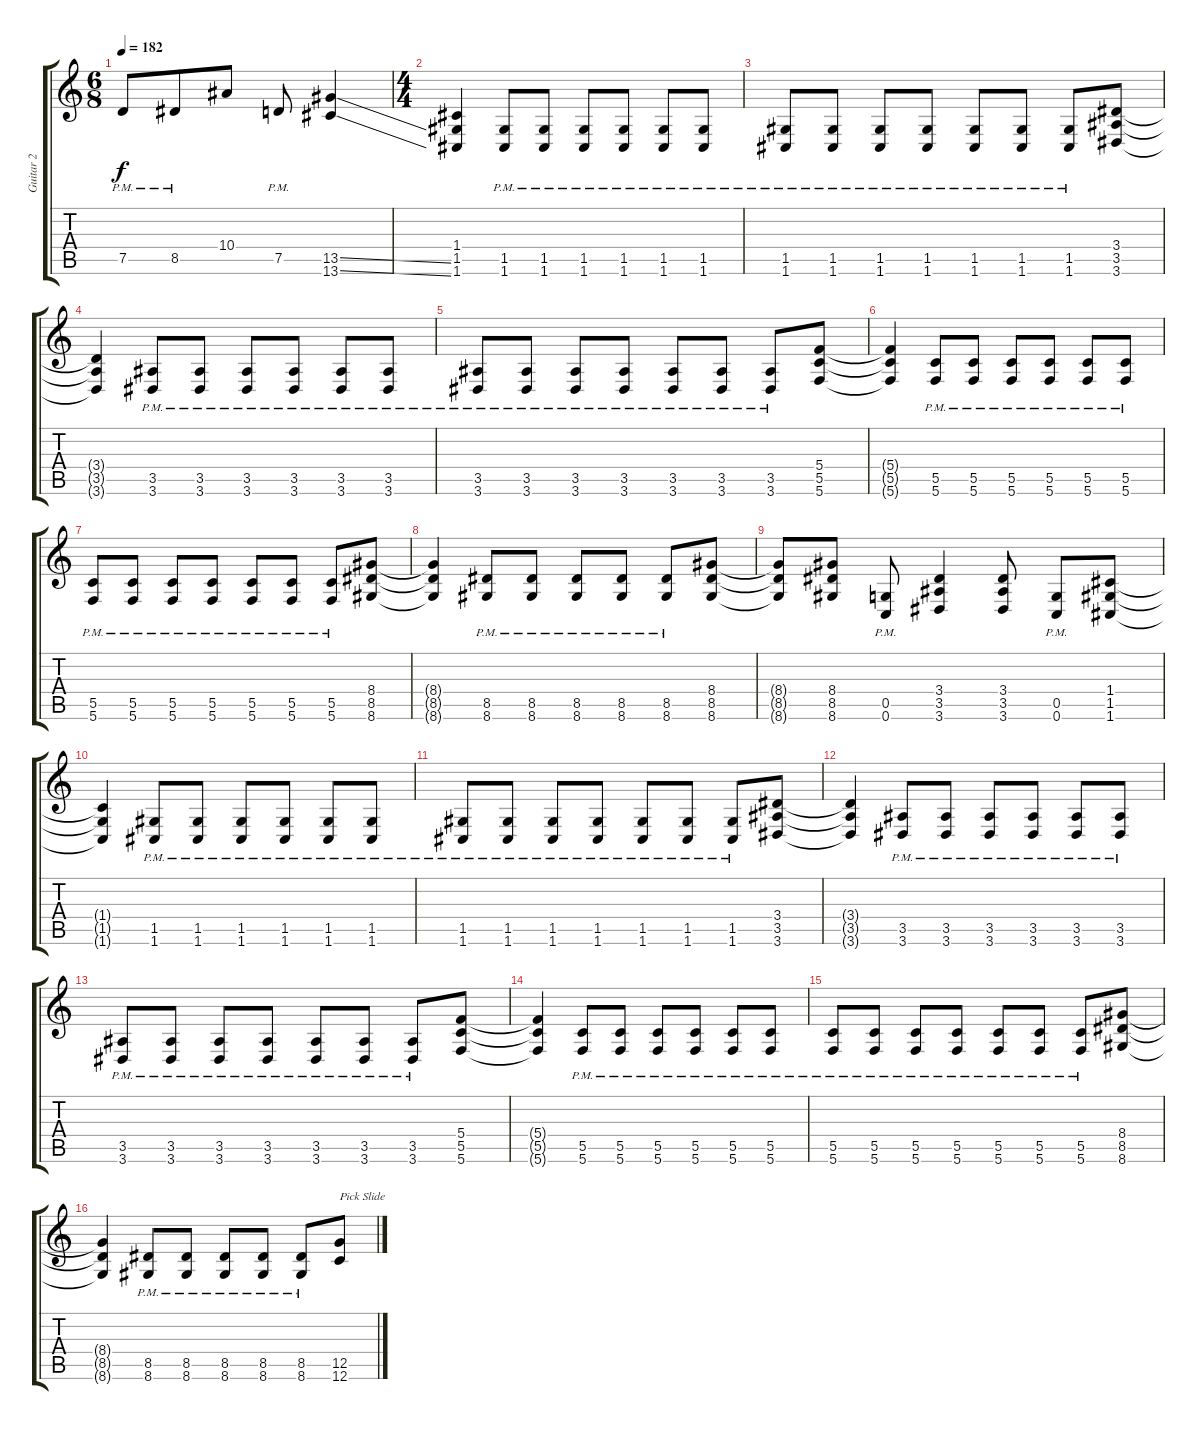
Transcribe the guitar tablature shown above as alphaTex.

\track ("Guitar 2" "Guitar 2") {instrument overdrivenguitar}
\staff {score tabs}
\tuning (D4 A3 F3 C3 G2 C2) {hide}
\ts (6 8)
\tempo 182
\clef g2
\ks c
7.5{pm}.8{dy f} 8.5{pm}.8 10.4.8 7.5{pm}.8 (13.5{ss} 13.6{ss}).4 |
\ts (4 4)
(1.4 1.5 1.6).4 (1.5{pm} 1.6{pm}).8 (1.5{pm} 1.6{pm}).8 (1.5{pm} 1.6{pm}).8 (1.5{pm} 1.6{pm}).8 (1.5{pm} 1.6{pm}).8 (1.5{pm} 1.6{pm}).8 |
(1.5{pm} 1.6{pm}).8 (1.5{pm} 1.6{pm}).8 (1.5{pm} 1.6{pm}).8 (1.5{pm} 1.6{pm}).8 (1.5{pm} 1.6{pm}).8 (1.5{pm} 1.6{pm}).8 (1.5{pm} 1.6{pm}).8 (3.4 3.5 3.6).8 |
(3.4{t} 3.5{t} 3.6{t}).4 (3.5{pm} 3.6{pm}).8 (3.5{pm} 3.6{pm}).8 (3.5{pm} 3.6{pm}).8 (3.5{pm} 3.6{pm}).8 (3.5{pm} 3.6{pm}).8 (3.5{pm} 3.6{pm}).8 |
(3.5{pm} 3.6{pm}).8 (3.5{pm} 3.6{pm}).8 (3.5{pm} 3.6{pm}).8 (3.5{pm} 3.6{pm}).8 (3.5{pm} 3.6{pm}).8 (3.5{pm} 3.6{pm}).8 (3.5{pm} 3.6{pm}).8 (5.4 5.5 5.6).8 |
(5.4{t} 5.5{t} 5.6{t}).4 (5.5{pm} 5.6{pm}).8 (5.5{pm} 5.6{pm}).8 (5.5{pm} 5.6{pm}).8 (5.5{pm} 5.6{pm}).8 (5.5{pm} 5.6{pm}).8 (5.5{pm} 5.6{pm}).8 |
(5.5{pm} 5.6{pm}).8 (5.5{pm} 5.6{pm}).8 (5.5{pm} 5.6{pm}).8 (5.5{pm} 5.6{pm}).8 (5.5{pm} 5.6{pm}).8 (5.5{pm} 5.6{pm}).8 (5.5{pm} 5.6{pm}).8 (8.4 8.5 8.6).8 |
(8.4{t} 8.5{t} 8.6{t}).4 (8.5{pm} 8.6{pm}).8 (8.5{pm} 8.6{pm}).8 (8.5{pm} 8.6{pm}).8 (8.5{pm} 8.6{pm}).8 (8.5{pm} 8.6{pm}).8 (8.4 8.5 8.6).8 |
(8.4{t} 8.5{t} 8.6{t}).8 (8.4 8.5 8.6).8 (0.5{pm} 0.6{pm}).8 (3.4 3.5 3.6).4 (3.4 3.5 3.6).8 (0.5{pm} 0.6{pm}).8 (1.4 1.5 1.6).8 |
(1.4{t} 1.5{t} 1.6{t}).4 (1.5{pm} 1.6{pm}).8 (1.5{pm} 1.6{pm}).8 (1.5{pm} 1.6{pm}).8 (1.5{pm} 1.6{pm}).8 (1.5{pm} 1.6{pm}).8 (1.5{pm} 1.6{pm}).8 |
(1.5{pm} 1.6{pm}).8 (1.5{pm} 1.6{pm}).8 (1.5{pm} 1.6{pm}).8 (1.5{pm} 1.6{pm}).8 (1.5{pm} 1.6{pm}).8 (1.5{pm} 1.6{pm}).8 (1.5{pm} 1.6{pm}).8 (3.4 3.5 3.6).8 |
(3.4{t} 3.5{t} 3.6{t}).4 (3.5{pm} 3.6{pm}).8 (3.5{pm} 3.6{pm}).8 (3.5{pm} 3.6{pm}).8 (3.5{pm} 3.6{pm}).8 (3.5{pm} 3.6{pm}).8 (3.5{pm} 3.6{pm}).8 |
(3.5{pm} 3.6{pm}).8 (3.5{pm} 3.6{pm}).8 (3.5{pm} 3.6{pm}).8 (3.5{pm} 3.6{pm}).8 (3.5{pm} 3.6{pm}).8 (3.5{pm} 3.6{pm}).8 (3.5{pm} 3.6{pm}).8 (5.4 5.5 5.6).8 |
(5.4{t} 5.5{t} 5.6{t}).4 (5.5{pm} 5.6{pm}).8 (5.5{pm} 5.6{pm}).8 (5.5{pm} 5.6{pm}).8 (5.5{pm} 5.6{pm}).8 (5.5{pm} 5.6{pm}).8 (5.5{pm} 5.6{pm}).8 |
(5.5{pm} 5.6{pm}).8 (5.5{pm} 5.6{pm}).8 (5.5{pm} 5.6{pm}).8 (5.5{pm} 5.6{pm}).8 (5.5{pm} 5.6{pm}).8 (5.5{pm} 5.6{pm}).8 (5.5{pm} 5.6{pm}).8 (8.4 8.5 8.6).8 |
(8.4{t} 8.5{t} 8.6{t}).4 (8.5{pm} 8.6{pm}).8 (8.5{pm} 8.6{pm}).8 (8.5{pm} 8.6{pm}).8 (8.5{pm} 8.6{pm}).8 (8.5{pm} 8.6{pm}).8 (12.5{ss} 12.6{ss}).8{txt "Pick Slide"}
